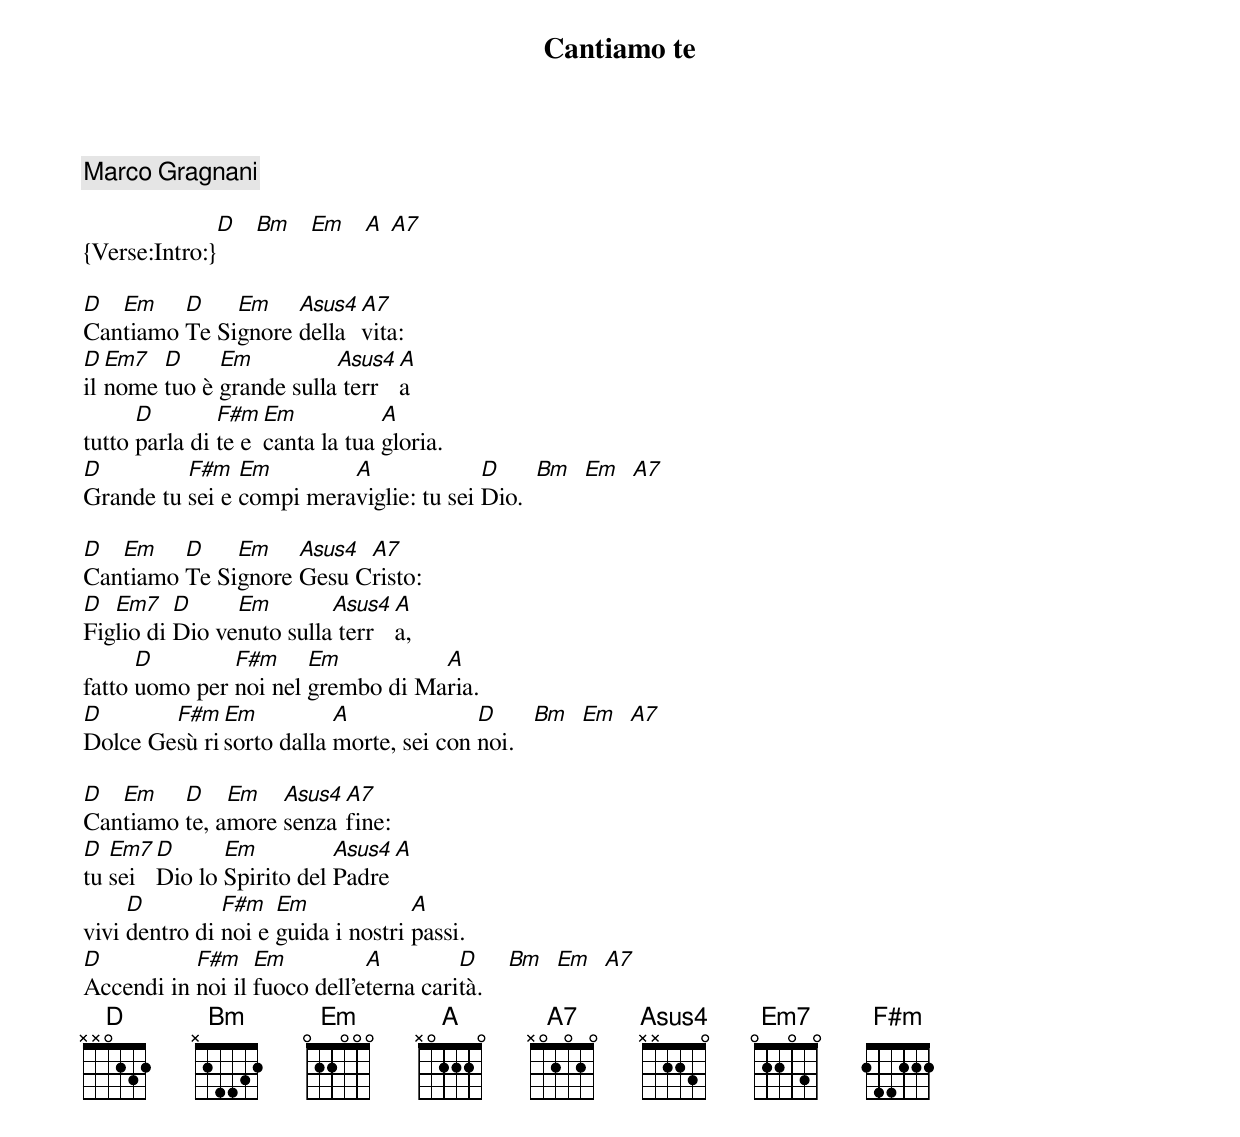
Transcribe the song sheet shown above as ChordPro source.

{title:Cantiamo te}
{comment:Marco Gragnani}

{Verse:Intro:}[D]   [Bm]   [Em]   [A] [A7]

[D]Can[Em]tiamo [D]Te Si[Em]gnore [Asus4]della [A7]vita:
[D]il [Em7]nome [D]tuo è [Em]grande sulla[Asus4] terr[A]a
tutto [D]parla di [F#m]te e [Em]canta la tua [A]gloria.
[D]Grande tu [F#m]sei e [Em]compi mera[A]viglie: tu sei [D]Dio.  [Bm]  [Em]  [A7]

[D]Can[Em]tiamo [D]Te Si[Em]gnore [Asus4]Gesu C[A7]risto:
[D]Fig[Em7]lio di [D]Dio ve[Em]nuto sulla[Asus4] terr[A]a,
fatto [D]uomo per [F#m]noi nel [Em]grembo di Ma[A]ria.
[D]Dolce Ge[F#m]sù ri[Em]sorto dalla [A]morte, sei con [D]noi.   [Bm]  [Em]  [A7]

[D]Can[Em]tiamo [D]te, a[Em]more [Asus4]senza [A7]fine:
[D]tu [Em7]sei [D]Dio lo [Em]Spirito del [Asus4]Padre[A]
vivi [D]dentro di [F#m]noi e [Em]guida i nostri [A]passi.
[D]Accendi in [F#m]noi il [Em]fuoco dell’e[A]terna cari[D]tà.    [Bm]  [Em]  [A7]
